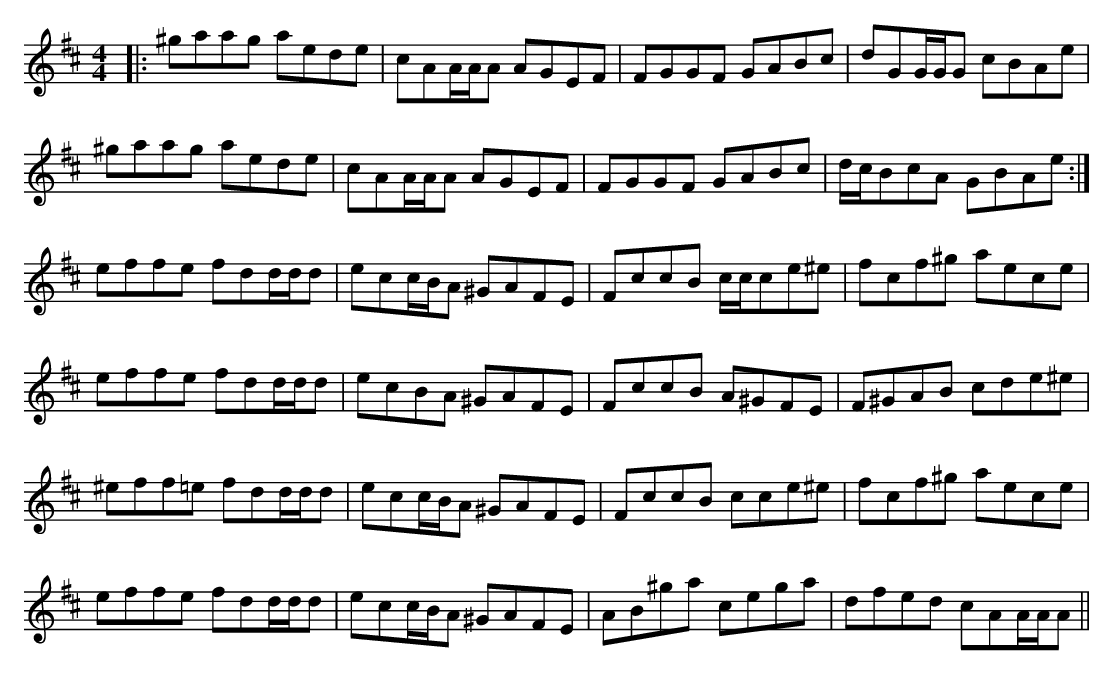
X:1
M:4/4
K:D
|:^gaag aede|cAA/A/A AGEF|FGGF GABc|dGG/G/G cBAe|
^gaag aede|cAA/A/A AGEF|FGGF GABc|d/c/BcA GBAe:|
effe fdd/d/d|ecc/B/A ^GAFE|FccB c/c/ce^e|fcf^g aece|
effe fdd/d/d|ecBA ^GAFE|FccB A^GFE|F^GAB cde^e|
^eff=e fdd/d/d|ecc/B/A ^GAFE|FccB cce^e|fcf^g aece|
effe fdd/d/d|ecc/B/A ^GAFE|AB^ga cega|dfed cAA/A/A||
